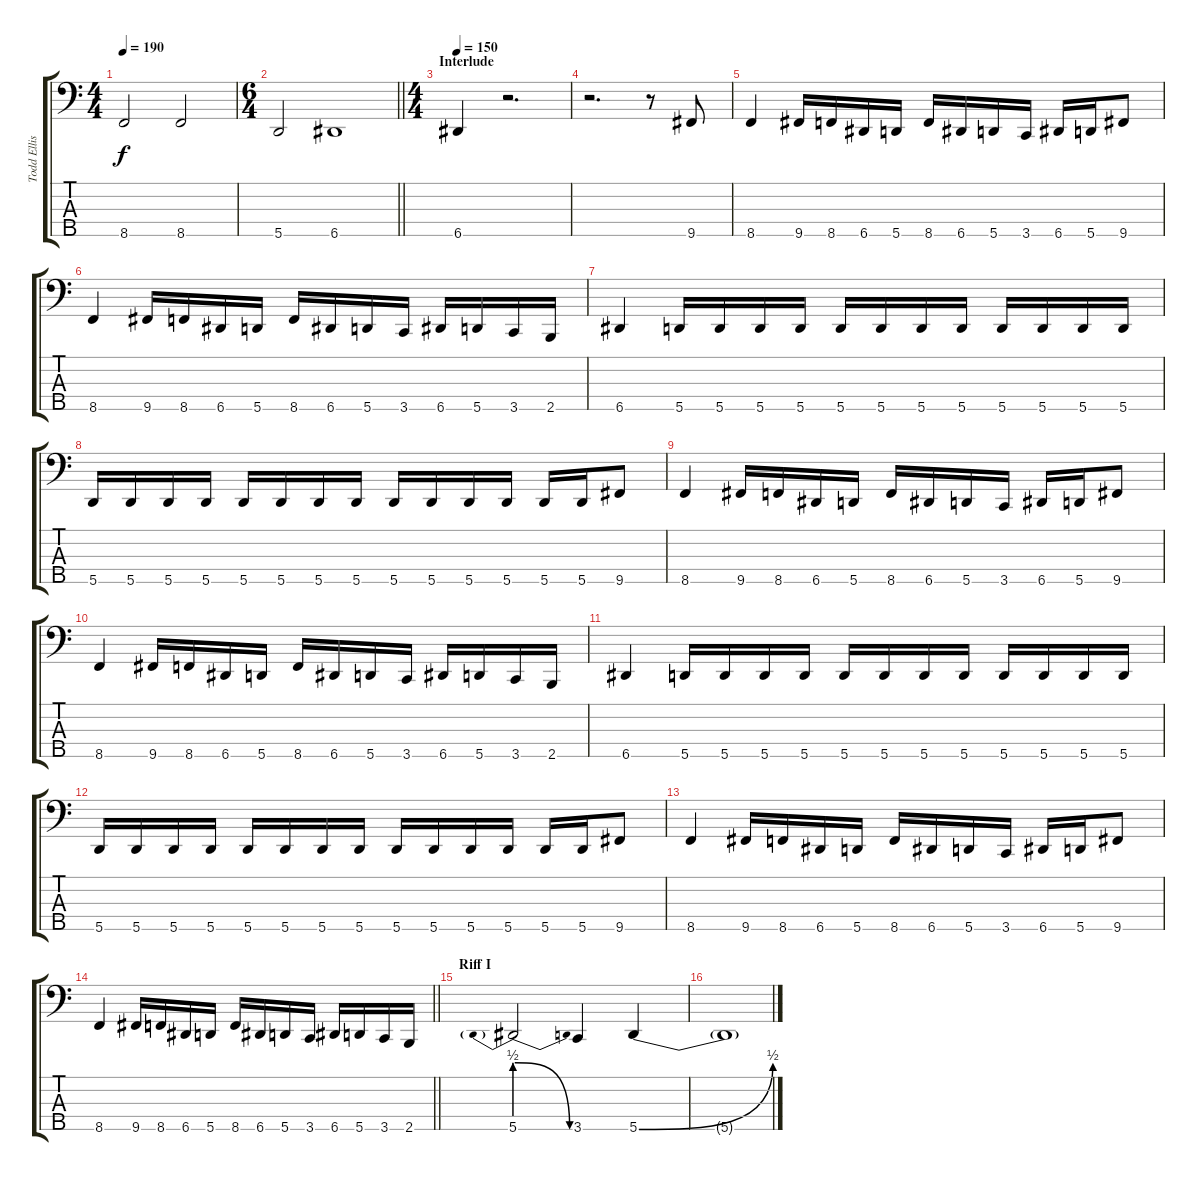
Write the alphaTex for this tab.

\track ("Todd Ellis" "Todd Ellis") {instrument electricbassfinger}
\staff {score tabs}
\tuning (G2 D2 A1 E1 A0) {hide}
\ts (4 4)
\tempo 190
\clef f4
\ks c
8.5{t}.2{dy f} 8.5.2 |
\ts (6 4)
\barLineRight lightlight
5.5.2 6.5.1 |
\ts (4 4)
\section ("" "Interlude")
\tempo 150
6.5.4 r.2{d} |
r.2{d} r.8 9.5.8 |
8.5.4 9.5.16 8.5.16 6.5.16 5.5.16 8.5.16 6.5.16 5.5.16 3.5.16 6.5.16 5.5.16 9.5.8 |
8.5.4 9.5.16 8.5.16 6.5.16 5.5.16 8.5.16 6.5.16 5.5.16 3.5.16 6.5.16 5.5.16 3.5.16 2.5.16 |
6.5.4 5.5.16 5.5.16 5.5.16 5.5.16 5.5.16 5.5.16 5.5.16 5.5.16 5.5.16 5.5.16 5.5.16 5.5.16 |
5.5.16 5.5.16 5.5.16 5.5.16 5.5.16 5.5.16 5.5.16 5.5.16 5.5.16 5.5.16 5.5.16 5.5.16 5.5.16 5.5.16 9.5.8 |
8.5.4 9.5.16 8.5.16 6.5.16 5.5.16 8.5.16 6.5.16 5.5.16 3.5.16 6.5.16 5.5.16 9.5.8 |
8.5.4 9.5.16 8.5.16 6.5.16 5.5.16 8.5.16 6.5.16 5.5.16 3.5.16 6.5.16 5.5.16 3.5.16 2.5.16 |
6.5.4 5.5.16 5.5.16 5.5.16 5.5.16 5.5.16 5.5.16 5.5.16 5.5.16 5.5.16 5.5.16 5.5.16 5.5.16 |
5.5.16 5.5.16 5.5.16 5.5.16 5.5.16 5.5.16 5.5.16 5.5.16 5.5.16 5.5.16 5.5.16 5.5.16 5.5.16 5.5.16 9.5.8 |
8.5.4 9.5.16 8.5.16 6.5.16 5.5.16 8.5.16 6.5.16 5.5.16 3.5.16 6.5.16 5.5.16 9.5.8 |
\barLineRight lightlight
8.5.4 9.5.16 8.5.16 6.5.16 5.5.16 8.5.16 6.5.16 5.5.16 3.5.16 6.5.16 5.5.16 3.5.16 2.5.16 |
\section ("" "Riff I")
5.5{be (prebendrelease 0 2 60 0)}.2 3.5.4 5.5{be (bend 0 0 60 2)}.4 |
5.5{t}.1
